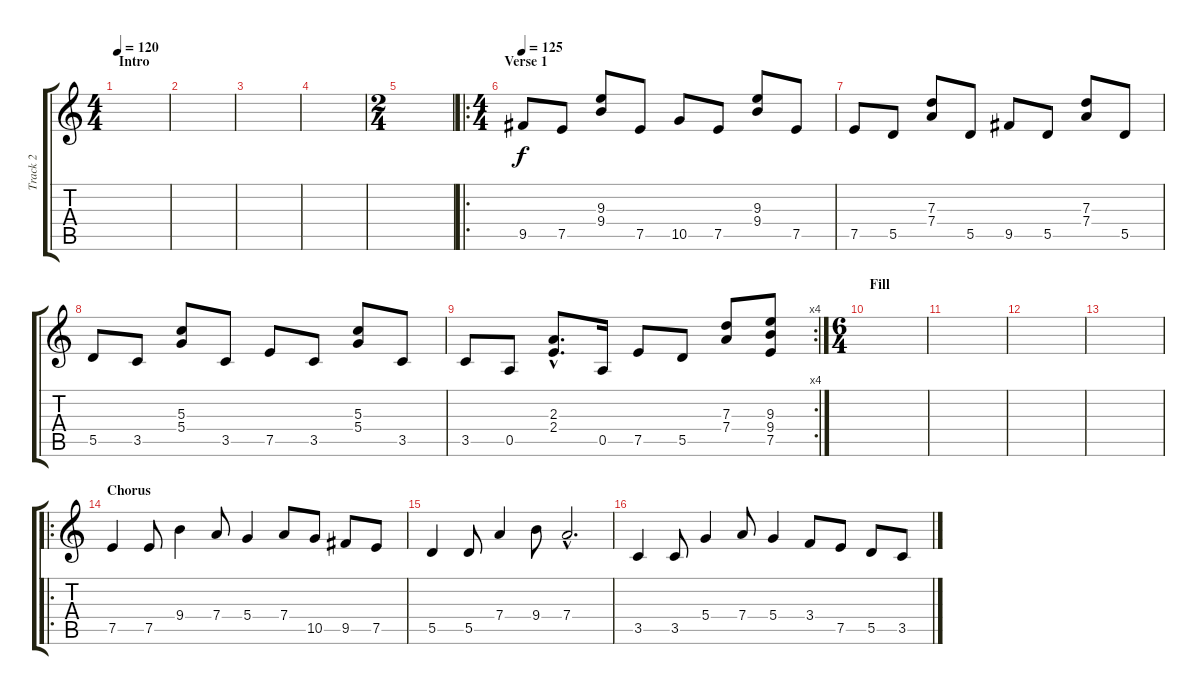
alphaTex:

\track ("Track 2" "Track 2") {instrument acousticguitarsteel}
\staff {score tabs}
\tuning (E4 B3 G3 D3 A2 E2) {hide}
\ts (4 4)
\section ("" "Intro")
\tempo 120
\tempo 125
\tempo 120
\clef g2
\ks c
|
|
|
|
\ts (2 4)
|
\ro
\ts (4 4)
\section ("" "Verse 1")
\tempo 125
9.5.8 7.5.8 (9.3 9.4).8 7.5.8 10.5.8 7.5.8 (9.3 9.4).8 7.5.8 |
7.5.8 5.5.8 (7.3 7.4).8 5.5.8 9.5.8 5.5.8 (7.3 7.4).8 5.5.8 |
5.5.8 3.5.8 (5.3 5.4).8 3.5.8 7.5.8 3.5.8 (5.3 5.4).8 3.5.8 |
\rc 4
3.5.8 0.5.8 (2.3{hac} 2.4{hac}).8{d} 0.5.16 7.5.8 5.5.8 (7.3 7.4).8 (9.3 9.4 7.5).8 |
\ts (6 4)
\section ("" "Fill")
|
|
|
|
\ro
\section ("" "Chorus")
7.5.4{volume 16} 7.5.8 9.4.4 7.4.8 5.4.4 7.4.8 10.5.8 9.5.8 7.5.8 |
5.5.4 5.5.8 7.4.4 9.4.8 7.4{hac}.2{d} |
3.5.4 3.5.8 5.4.4 7.4.8 5.4.4 3.4.8 7.5.8 5.5.8 3.5.8
